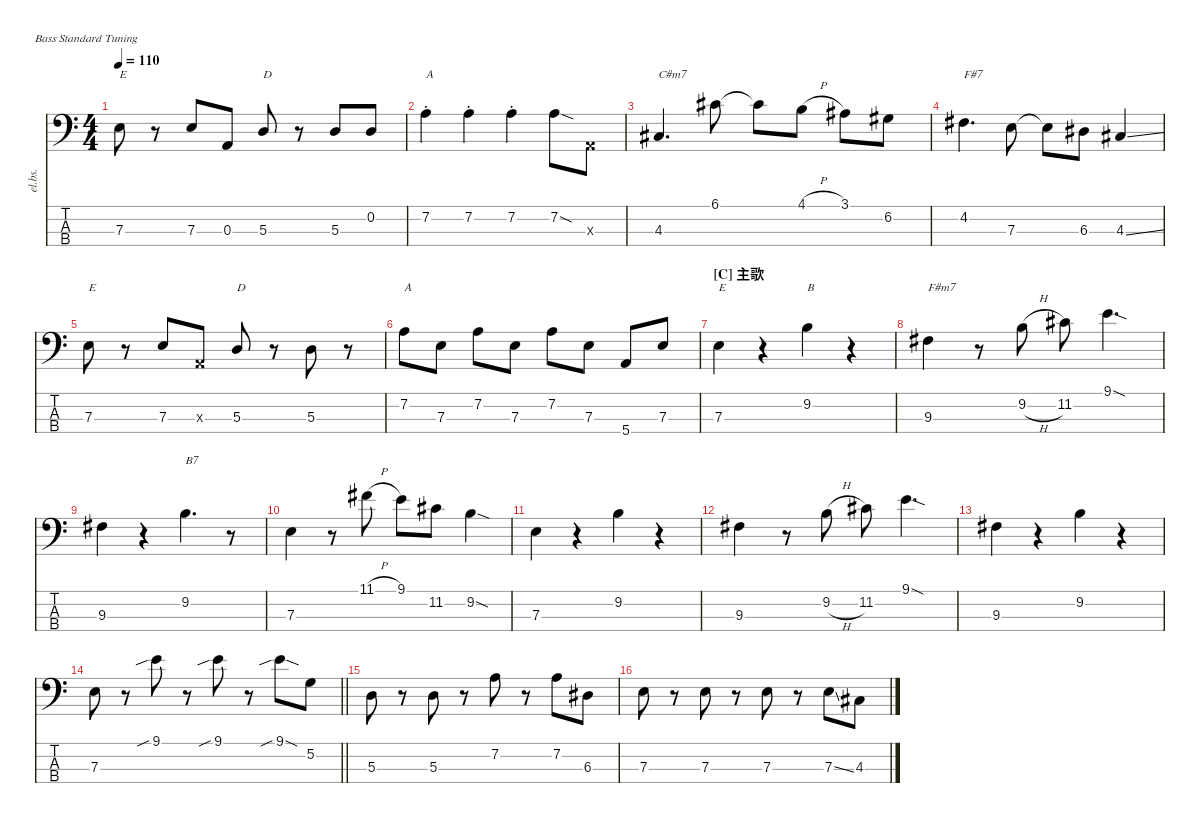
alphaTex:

\defaultSystemsLayout 4
\hideDynamics
\bracketExtendMode nobrackets
\track ("Electric Bass" "el.bs.") {instrument electricbassfinger}
\staff {score tabs}
\tuning (G2 D2 A1 E1)
\ts (4 4)
\tempo 110
\clef f4
\ks c
7.3.8{txt "E" dy mf beam Down} r.8{beam Down} 7.3.8{beam Up} 0.3.8{beam Up} 5.3.8{txt "D" beam Up} r.8{beam Down} 5.3.8{beam Up} 0.2.8{beam Up} |
7.2{st}.4{txt "A" beam Down} 7.2{st}.4{beam Down} 7.2{st}.4{beam Down} 7.2{sod}.8{beam Down} 0.3{x}.8{beam Down} |
4.3{acc #}.4{d txt "C#m7" beam Up} 6.1{acc #}.8{beam Down} 6.1{t acc #}.8{beam Down} 4.1{h}.8{beam Down} 3.1{acc #}.8{beam Down} 6.2{acc #}.8{beam Down} |
4.2{acc #}.4{d txt "F#7" beam Down} 7.3.8{beam Down} 7.3{t}.8{beam Down} 6.3{acc #}.8{beam Down} 4.3{ss acc #}.4{beam Up} |
7.3.8{txt "E" beam Down} r.8{beam Down} 7.3.8{beam Up} 0.3{x}.8{beam Up} 5.3.8{txt "D" beam Up} r.8{beam Down} 5.3.8{beam Down} r.8{beam Down} |
7.2.8{txt "A" beam Down} 7.3.8{beam Down} 7.2.8{beam Down} 7.3.8{beam Down} 7.2.8{beam Down} 7.3.8{beam Down} 5.4.8{beam Up} 7.3.8{beam Up} |
\section ("C" "主歌")
7.3.4{txt "E" beam Down} r.4{beam Down} 9.2.4{txt "B" beam Down} r.4{beam Down} |
9.3{acc #}.4{txt "F#m7" beam Down} r.8{beam Down} 9.2{h}.8{beam Down} 11.2{acc #}.8{beam Down} 9.1{sod}.4{d beam Down} |
9.3{acc #}.4{beam Down} r.4{beam Down} 9.2.4{d txt "B7" beam Down} r.8{beam Down} |
7.3.4{beam Down} r.8{beam Down} 11.1{h acc #}.8{beam Down} 9.1.8{beam Down} 11.2{acc #}.8{beam Down} 9.2{sod}.4{beam Down} |
7.3.4{beam Down} r.4{beam Down} 9.2.4{beam Down} r.4{beam Down} |
9.3{acc #}.4{beam Down} r.8{beam Down} 9.2{h}.8{beam Down} 11.2{acc #}.8{beam Down} 9.1{sod}.4{d beam Down} |
9.3{acc #}.4{beam Down} r.4{beam Down} 9.2.4{beam Down} r.4{beam Down} |
\barLineRight lightlight
7.3.8{beam Down} r.8{beam Down} 9.1{sib}.8{beam Down} r.8{beam Down} 9.1{sib}.8{beam Down} r.8{beam Down} 9.1{sib sod}.8{beam Down} 5.2.8{beam Down} |
5.3.8{beam Down} r.8{beam Down} 5.3.8{beam Down} r.8{beam Down} 7.2.8{beam Down} r.8{beam Down} 7.2.8{beam Down} 6.3{acc #}.8{beam Down} |
7.3.8{beam Down} r.8{beam Down} 7.3.8{beam Down} r.8{beam Down} 7.3.8{beam Down} r.8{beam Down} 7.3{ss}.8{beam Down} 4.3{acc #}.8{beam Down}
